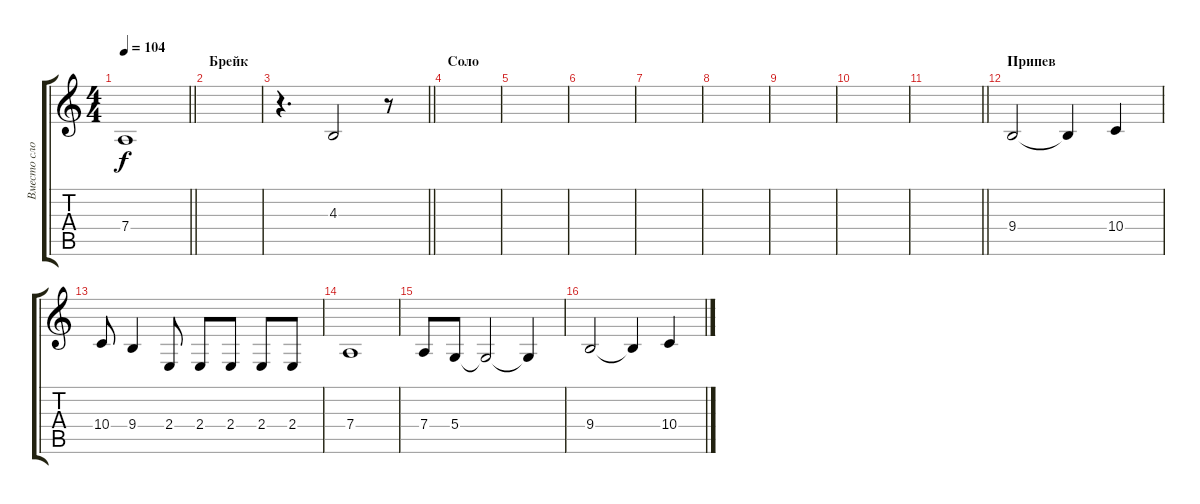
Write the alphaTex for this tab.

\track ("Вместо слов" "Вместо сло") {instrument fx5brightness}
\staff {score tabs}
\tuning (E4 B3 G3 D3 A2 E2) {hide}
\ts (4 4)
\tempo 104
\clef g2
\barLineRight lightlight
\ks c
7.4{t}.1{dy f} |
\section ("" "Брейк")
|
\barLineRight lightlight
r.4{d} 4.3.2 r.8 |
\section ("" "Соло")
|
|
|
|
|
|
|
\barLineRight lightlight
|
\section ("" "Припев")
9.4.2 9.4{t}.4 10.4.4 |
10.4.8 9.4.4 2.4.8 2.4.8 2.4.8 2.4.8 2.4.8 |
7.4.1 |
7.4.8 5.4.8 5.4{t}.2 5.4{t}.4 |
9.4.2 9.4{t}.4 10.4.4
